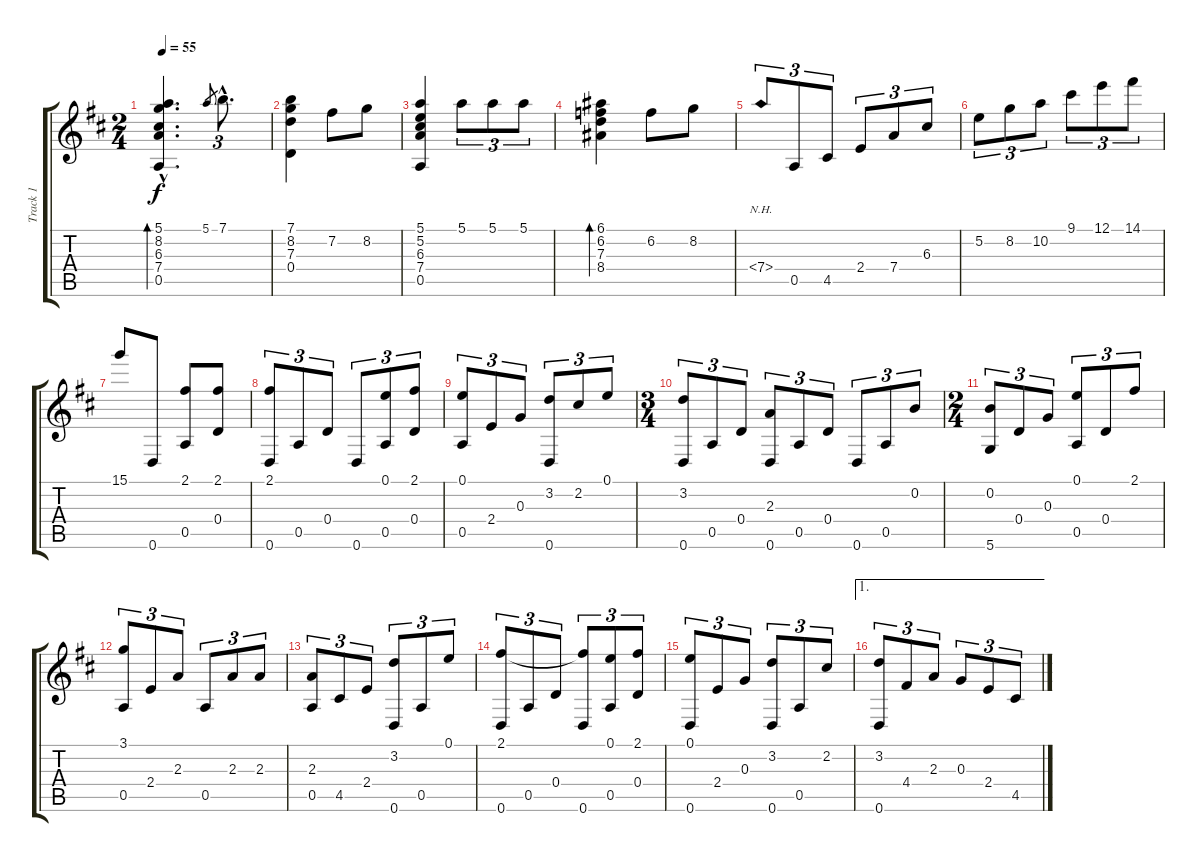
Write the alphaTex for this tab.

\track ("Track 1" "Track 1") {instrument acousticguitarnylon}
\staff {score tabs}
\tuning (E4 B3 G3 D3 A2 D2) {hide}
\ts (2 4)
\tempo 55
\clef g2
\ks d
(5.1{hac} 8.2{hac} 6.3{hac} 7.4{hac} 0.5{hac}).4{d bd 240 dy f} 5.1.8{gr} 7.1{hac}.8{d tu (3 2)} |
(7.1 8.2 7.3 0.4).4 7.2.8 8.2.8 |
(5.1 5.2 6.3 7.4 0.5).4 5.1.8{tu (3 2)} 5.1.8{tu (3 2)} 5.1.8{tu (3 2)} |
(6.1 6.2 7.3 8.4).4{bd 240} 6.2.8 8.2.8 |
7.4{nh}.8{tu (3 2)} 0.5.8{tu (3 2)} 4.5.8{tu (3 2)} 2.4.8{tu (3 2)} 7.4.8{tu (3 2)} 6.3.8{tu (3 2)} |
5.2.8{tu (3 2)} 8.2.8{tu (3 2)} 10.2.8{tu (3 2)} 9.1.8{tu (3 2)} 12.1.8{tu (3 2)} 14.1.8{tu (3 2)} |
15.1.8 0.6.8 (2.1 0.5).8 (2.1 0.4).8 |
(2.1 0.6).8{tu (3 2)} 0.5.8{tu (3 2)} 0.4.8{tu (3 2)} 0.6.8{tu (3 2)} (0.1 0.5).8{tu (3 2)} (2.1 0.4).8{tu (3 2)} |
(0.1 0.5).8{tu (3 2)} 2.4.8{tu (3 2)} 0.3.8{tu (3 2)} (3.2 0.6).8{tu (3 2)} 2.2.8{tu (3 2)} 0.1.8{tu (3 2)} |
\ts (3 4)
(3.2 0.6).8{tu (3 2)} 0.5.8{tu (3 2)} 0.4.8{tu (3 2)} (2.3 0.6).8{tu (3 2)} 0.5.8{tu (3 2)} 0.4.8{tu (3 2)} 0.6.8{tu (3 2)} 0.5.8{tu (3 2)} 0.2.8{tu (3 2)} |
\ts (2 4)
(0.2 5.6).8{tu (3 2)} 0.4.8{tu (3 2)} 0.3.8{tu (3 2)} (0.1 0.5).8{tu (3 2)} 0.4.8{tu (3 2)} 2.1.8{tu (3 2)} |
(3.1 0.5).8{tu (3 2)} 2.4.8{tu (3 2)} 2.3.8{tu (3 2)} 0.5.8{tu (3 2)} 2.3.8{tu (3 2)} 2.3.8{tu (3 2)} |
(2.3 0.5).8{tu (3 2)} 4.5.8{tu (3 2)} 2.4.8{tu (3 2)} (3.2 0.6).8{tu (3 2)} 0.5.8{tu (3 2)} 0.1.8{tu (3 2)} |
(2.1 0.6).8{tu (3 2)} 0.5.8{tu (3 2)} 0.4.8{tu (3 2)} (2.1{t} 0.6).8{tu (3 2)} (0.1 0.5).8{tu (3 2)} (2.1 0.4).8{tu (3 2)} |
(0.1 0.6).8{tu (3 2)} 2.4.8{tu (3 2)} 0.3.8{tu (3 2)} (3.2 0.6).8{tu (3 2)} 0.5.8{tu (3 2)} 2.2.8{tu (3 2)} |
\ae 1
(3.2 0.6).8{tu (3 2)} 4.4.8{tu (3 2)} 2.3.8{tu (3 2)} 0.3.8{tu (3 2)} 2.4.8{tu (3 2)} 4.5.8{tu (3 2)}
